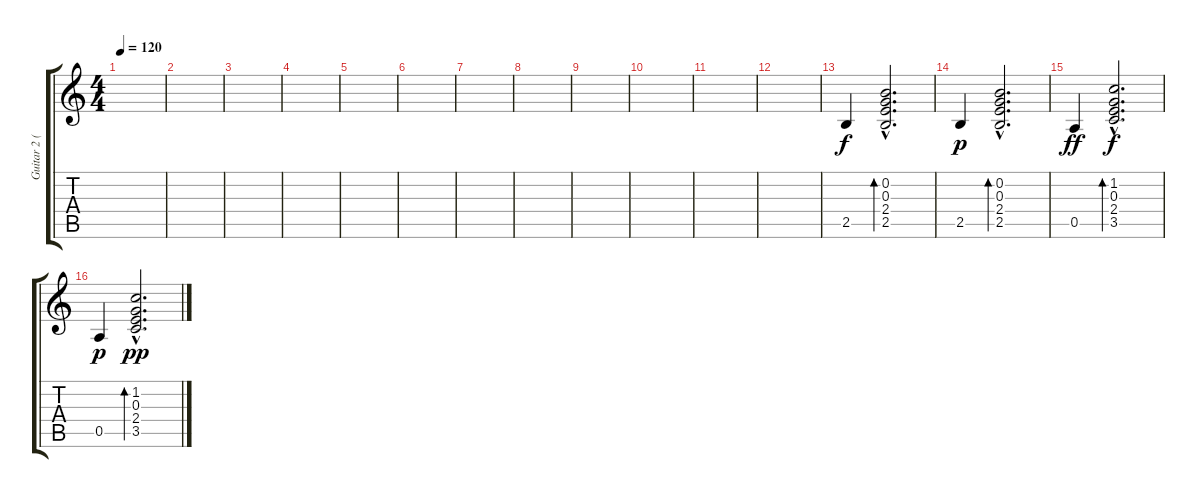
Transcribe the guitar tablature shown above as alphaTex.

\track ("Guitar 2 (accoustic)" "Guitar 2 (") {instrument acousticguitarsteel}
\staff {score tabs}
\tuning (E4 B3 G3 D3 A2 E2) {hide}
\ts (4 4)
\tempo 120
\clef g2
\ks c
|
|
|
|
\section ("" "")
|
|
|
|
|
|
|
|
\section ("" "")
2.5.4{instrument acousticguitarsteel} (0.2{hac} 0.3{hac} 2.4{hac} 2.5{hac}).2{d bd 240 dy f} |
2.5.4{dy p volume 12 instrument electricguitarclean} (0.2{hac} 0.3{hac} 2.4{hac} 2.5{hac}).2{d bd 240} |
0.5.4{dy ff volume 10 instrument acousticguitarsteel} (1.2{hac} 0.3{hac} 2.4{hac} 3.5{hac}).2{d bd 240 dy f} |
0.5.4{dy p volume 12 instrument electricguitarclean} (1.2{hac} 0.3{hac} 2.4{hac} 3.5{hac}).2{d bd 240 dy pp}
